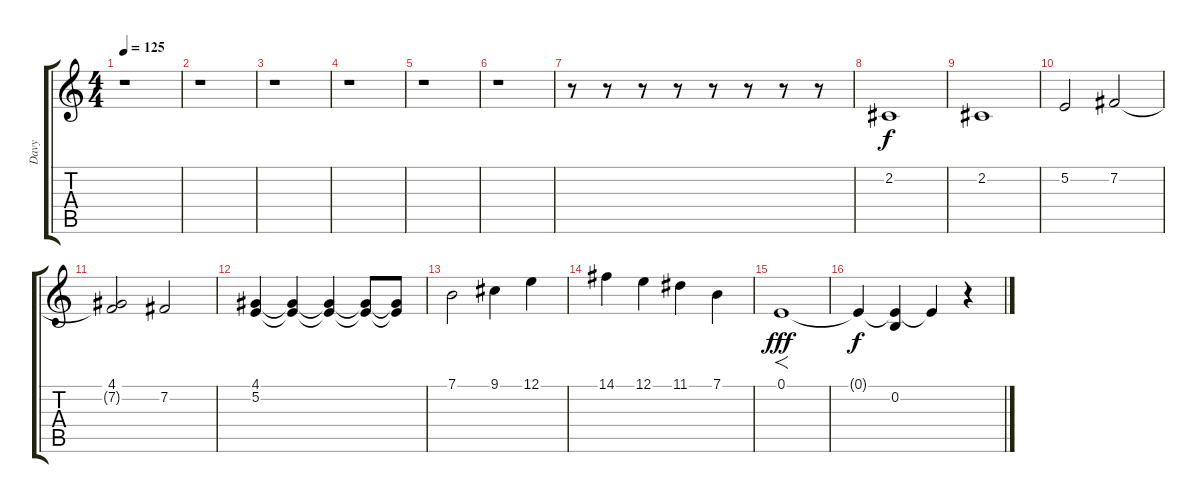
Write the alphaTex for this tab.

\track ("Davy" "Davy") {instrument stringensemble1}
\staff {score tabs}
\tuning (E4 B3 G3 D3 A2 E2) {hide}
\ts (4 4)
\tempo 125
\clef g2
\ks c
r.1{dy f} |
r.1 |
r.1 |
r.1 |
r.1 |
r.1 |
r.8 r.8 r.8 r.8 r.8 r.8 r.8 r.8 |
2.2.1 |
2.2.1 |
5.2.2 7.2.2 |
(4.1 7.2{t}).2 7.2.2 |
(4.1 5.2).4 (4.1{t} 5.2{t}).4 (4.1{t} 5.2{t}).4 (4.1{t} 5.2{t}).8 (4.1{t} 5.2{t}).8 |
7.1.2 9.1.4 12.1.4 |
14.1.4 12.1.4 11.1.4 7.1.4 |
0.1.1{f dy fff} |
0.1{t}.4{dy f} (0.1{t} 0.2).4 0.1{t}.4 r.4
